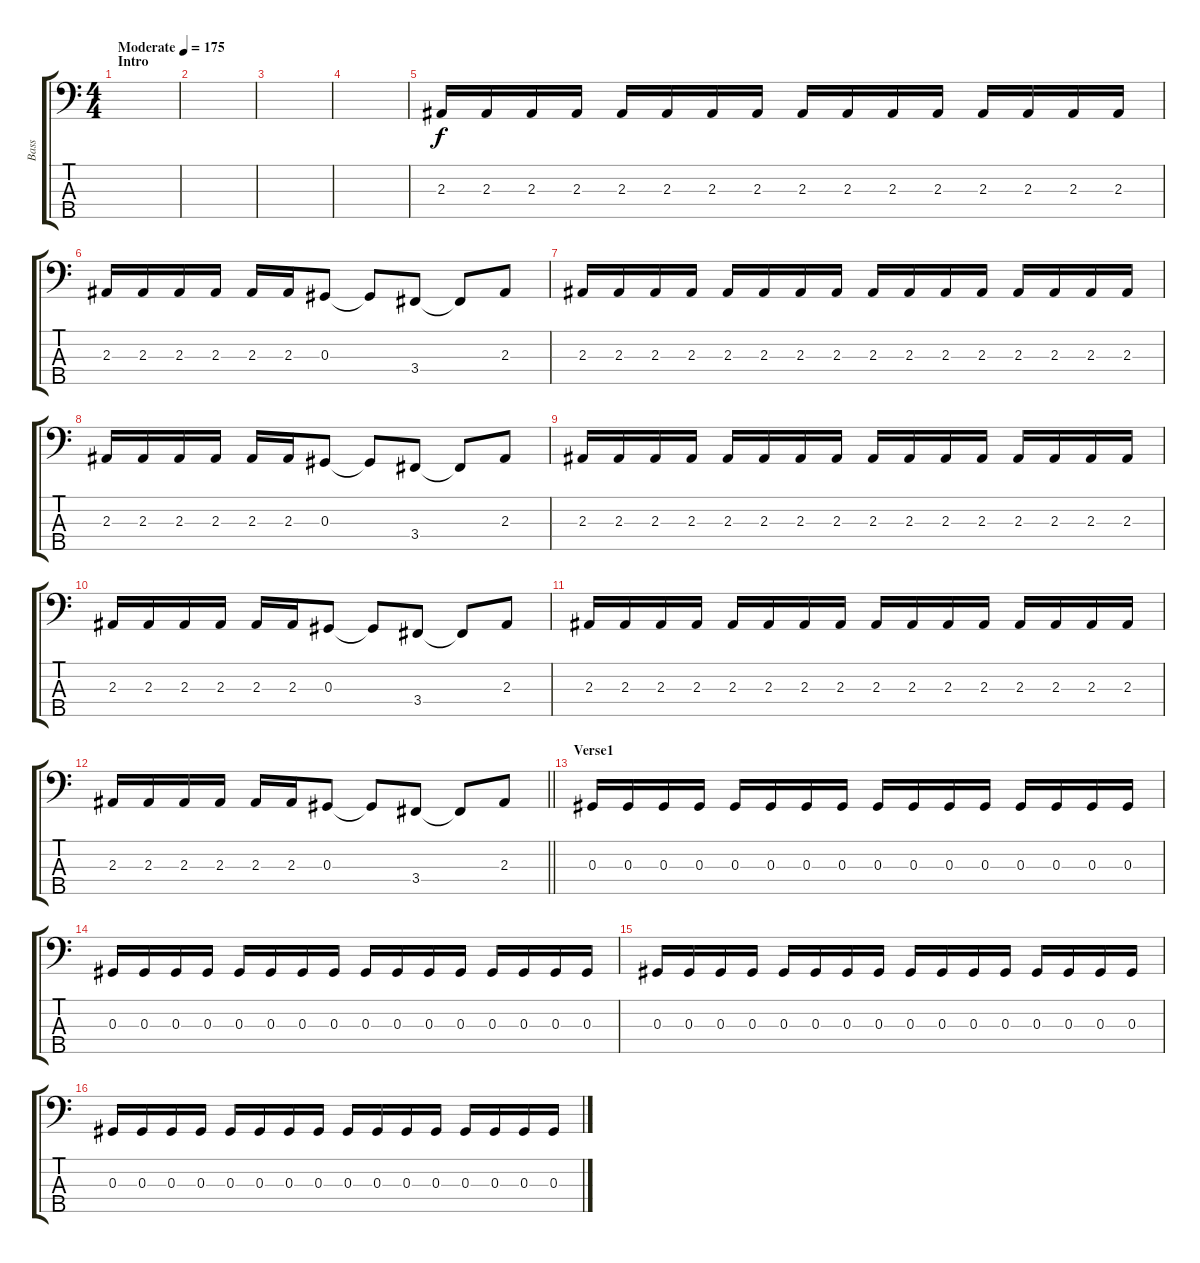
\track ("Bass" "Bass") {instrument electricbasspick}
\staff {score tabs}
\tuning (Gb2 Db2 Ab1 Eb1 Bb0) {hide}
\ts (4 4)
\section ("" "Intro")
\tempo (175 "Moderate")
\clef f4
\ks c
|
|
|
|
2.3.16 2.3.16 2.3.16 2.3.16 2.3.16 2.3.16 2.3.16 2.3.16 2.3.16 2.3.16 2.3.16 2.3.16 2.3.16 2.3.16 2.3.16 2.3.16 |
2.3.16 2.3.16 2.3.16 2.3.16 2.3.16 2.3.16 0.3.8 0.3{t}.8 3.4.8 3.4{t}.8 2.3.8 |
2.3.16 2.3.16 2.3.16 2.3.16 2.3.16 2.3.16 2.3.16 2.3.16 2.3.16 2.3.16 2.3.16 2.3.16 2.3.16 2.3.16 2.3.16 2.3.16 |
2.3.16 2.3.16 2.3.16 2.3.16 2.3.16 2.3.16 0.3.8 0.3{t}.8 3.4.8 3.4{t}.8 2.3.8 |
2.3.16 2.3.16 2.3.16 2.3.16 2.3.16 2.3.16 2.3.16 2.3.16 2.3.16 2.3.16 2.3.16 2.3.16 2.3.16 2.3.16 2.3.16 2.3.16 |
2.3.16 2.3.16 2.3.16 2.3.16 2.3.16 2.3.16 0.3.8 0.3{t}.8 3.4.8 3.4{t}.8 2.3.8 |
2.3.16 2.3.16 2.3.16 2.3.16 2.3.16 2.3.16 2.3.16 2.3.16 2.3.16 2.3.16 2.3.16 2.3.16 2.3.16 2.3.16 2.3.16 2.3.16 |
\barLineRight lightlight
2.3.16 2.3.16 2.3.16 2.3.16 2.3.16 2.3.16 0.3.8 0.3{t}.8 3.4.8 3.4{t}.8 2.3.8 |
\section ("" "Verse1")
0.3.16 0.3.16 0.3.16 0.3.16 0.3.16 0.3.16 0.3.16 0.3.16 0.3.16 0.3.16 0.3.16 0.3.16 0.3.16 0.3.16 0.3.16 0.3.16 |
0.3.16 0.3.16 0.3.16 0.3.16 0.3.16 0.3.16 0.3.16 0.3.16 0.3.16 0.3.16 0.3.16 0.3.16 0.3.16 0.3.16 0.3.16 0.3.16 |
0.3.16 0.3.16 0.3.16 0.3.16 0.3.16 0.3.16 0.3.16 0.3.16 0.3.16 0.3.16 0.3.16 0.3.16 0.3.16 0.3.16 0.3.16 0.3.16 |
0.3.16 0.3.16 0.3.16 0.3.16 0.3.16 0.3.16 0.3.16 0.3.16 0.3.16 0.3.16 0.3.16 0.3.16 0.3.16 0.3.16 0.3.16 0.3.16
